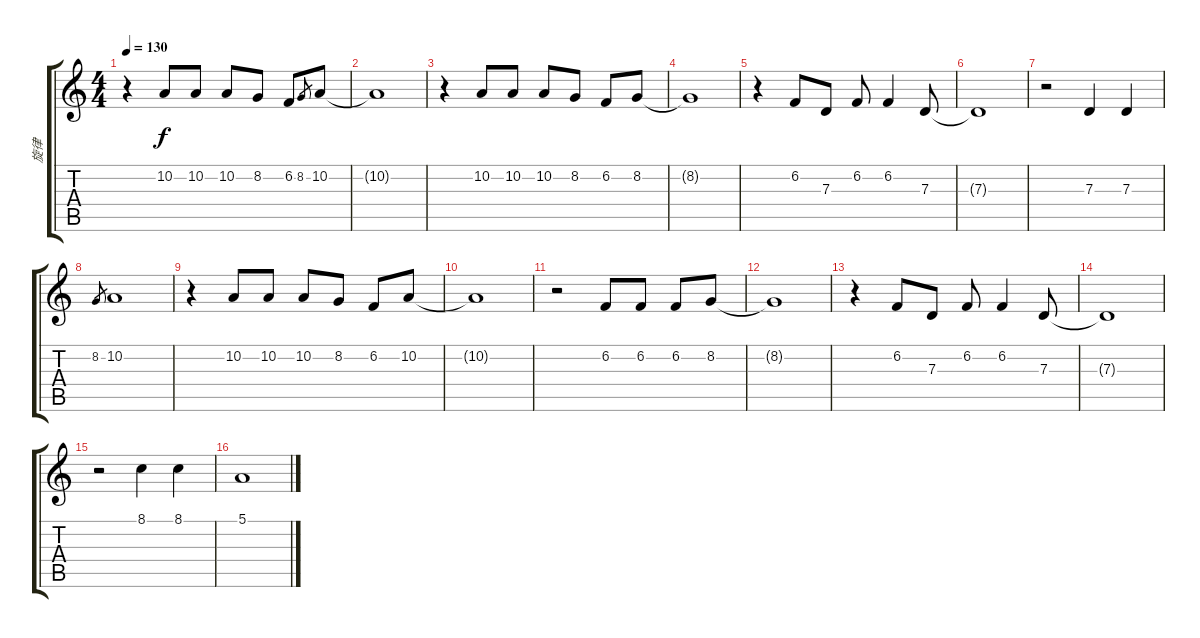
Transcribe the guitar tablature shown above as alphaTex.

\track ("旋律" "旋律") {instrument flute}
\staff {score tabs}
\tuning (E4 B3 G3 D3 A2 E2) {hide}
\ts (4 4)
\tempo 130
\clef g2
\ks c
r.4{dy f} 10.2.8 10.2.8 10.2.8 8.2.8 6.2.8 8.2.8{gr} 10.2.8 |
10.2{t}.1 |
r.4 10.2.8 10.2.8 10.2.8 8.2.8 6.2.8 8.2.8 |
8.2{t}.1 |
r.4 6.2.8 7.3.8 6.2.8 6.2.4 7.3.8 |
7.3{t}.1 |
r.2 7.3.4 7.3.4 |
8.2.8{gr} 10.2.1 |
r.4 10.2.8 10.2.8 10.2.8 8.2.8 6.2.8 10.2.8 |
10.2{t}.1 |
r.2 6.2.8 6.2.8 6.2.8 8.2.8 |
8.2{t}.1 |
r.4 6.2.8 7.3.8 6.2.8 6.2.4 7.3.8 |
7.3{t}.1 |
r.2 8.1.4 8.1.4 |
5.1.1
